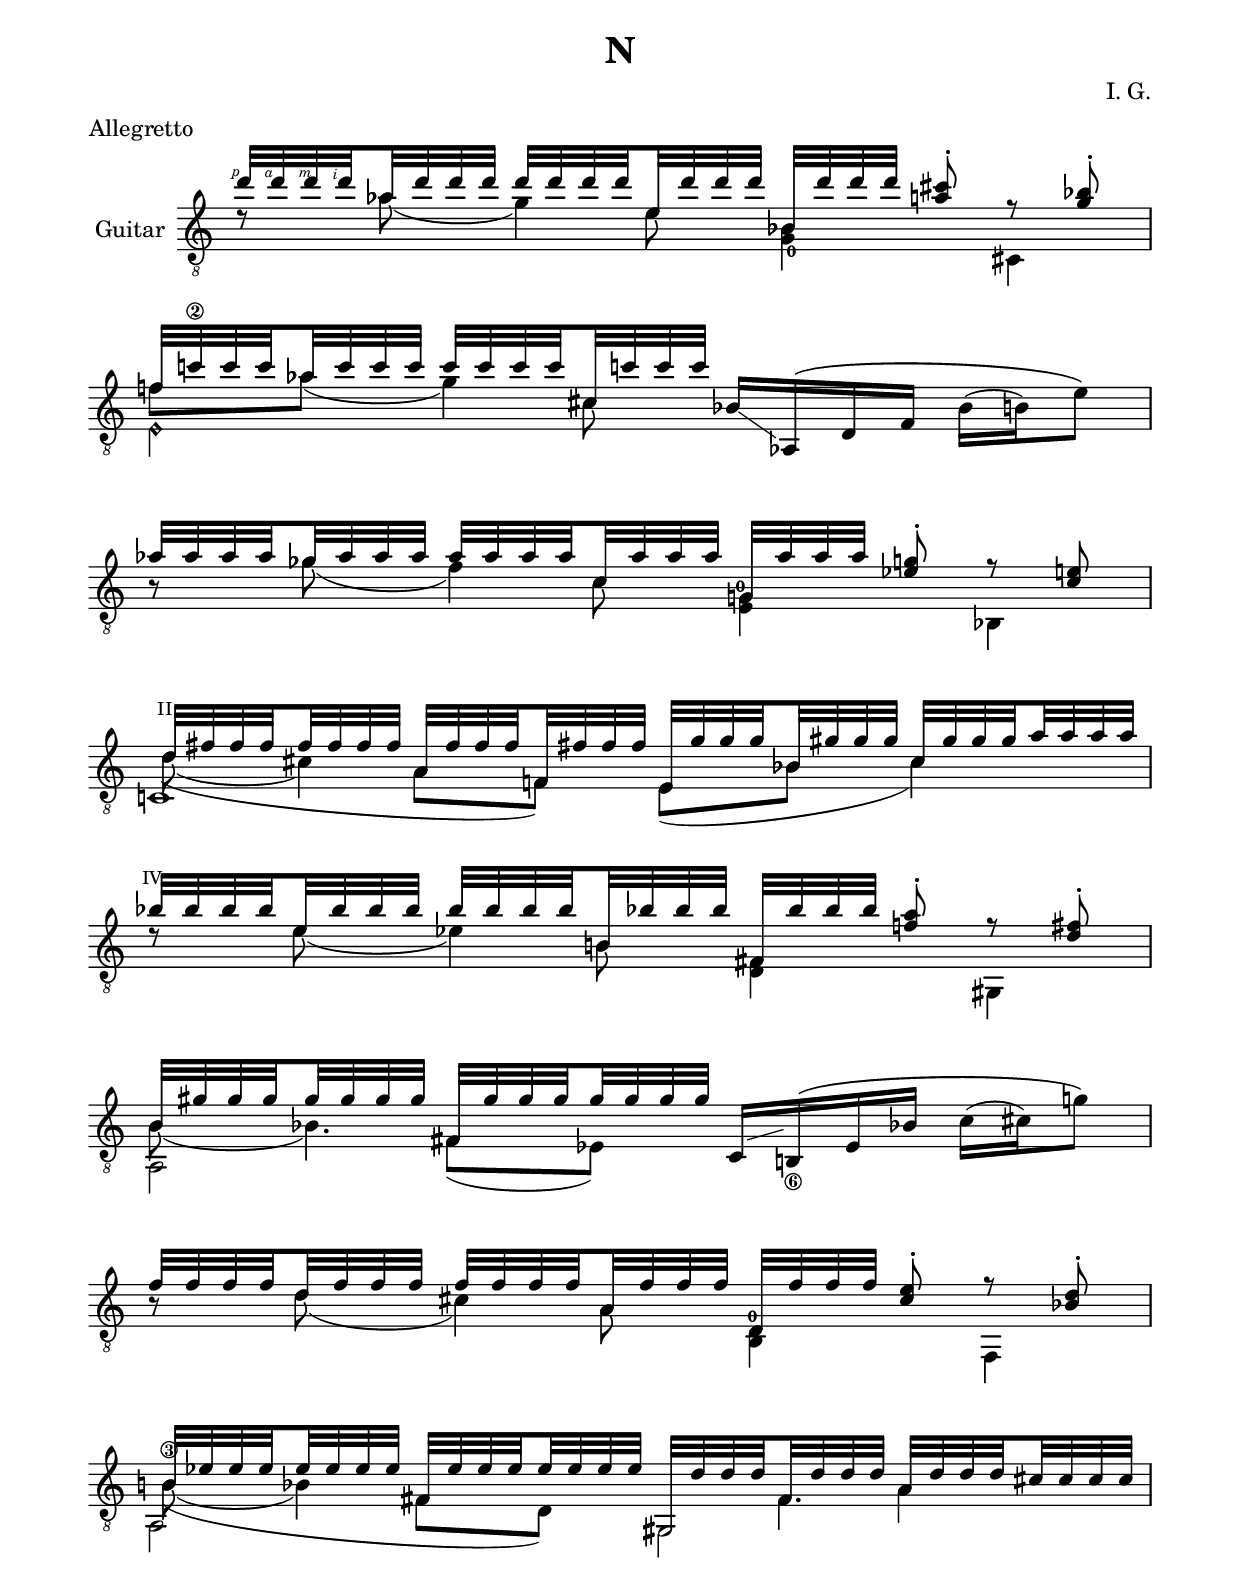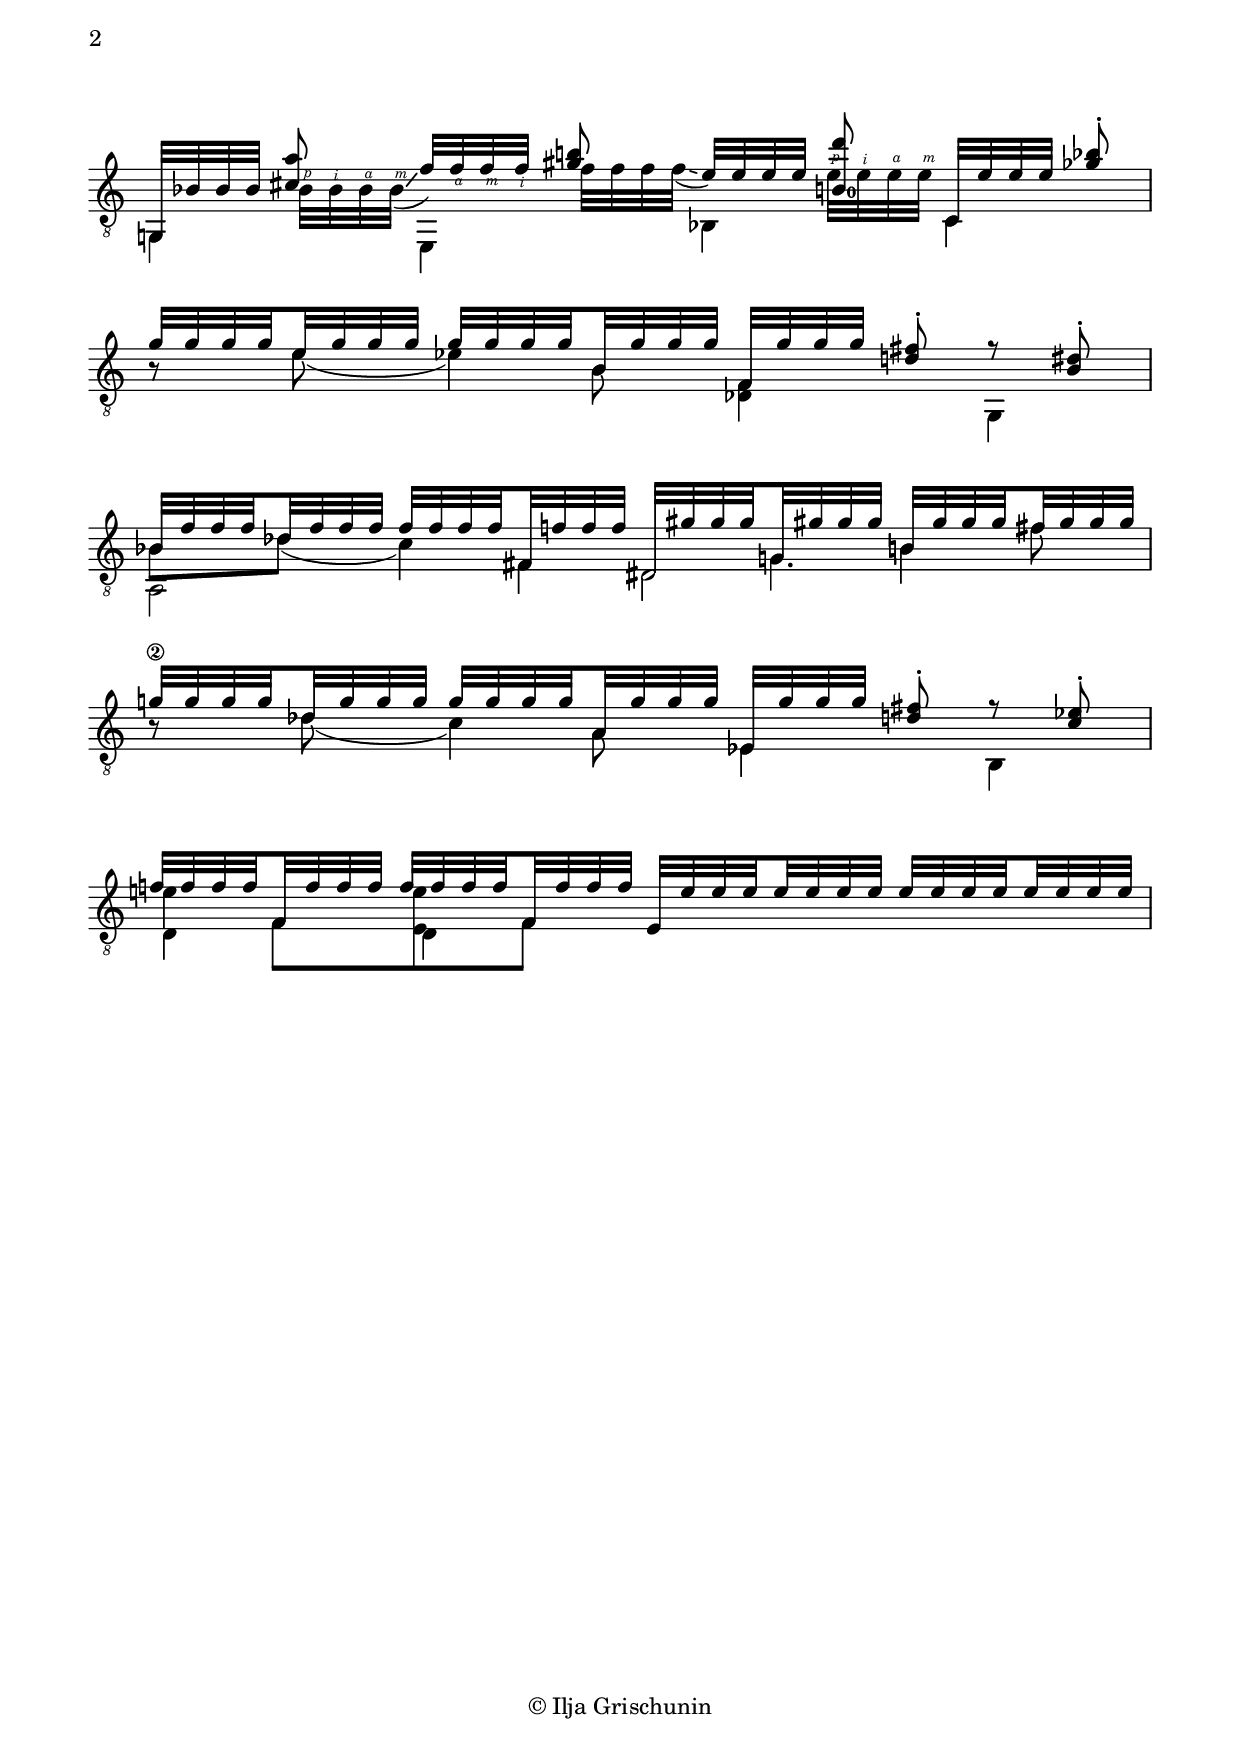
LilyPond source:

\version "2.19.15"

\language "deutsch"

\header {
  title = "N"
  meter = "Allegretto"
  composer = "I. G."
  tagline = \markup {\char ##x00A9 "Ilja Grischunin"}
}

\paper {
  #(set-paper-size "a4")
  top-markup-spacing.basic-distance = 5
  markup-system-spacing.basic-distance = 15
  top-system-spacing.basic-distance = 20
  system-system-spacing.basic-distance = 20
  score-system-spacing.basic-distance = 20
  last-bottom-spacing.basic-distance = 25

  %two-sided = ##t
  %inner-margin = 25
  %outer-margin = 15
  left-margin = 15
  right-margin = 15
}

\layout {
  \context {
    \Voice
    \override Glissando.thickness = #1.5
    \override Glissando.gap = #0.1
  }
  \context {
    \Score
    \remove "Bar_number_engraver"
  }
}
%%%%%%%%%%%%%%%%%%%%%%%%%%%%%%%%%%%%%%
#(define RH rightHandFinger)

xLV = #(define-music-function (parser location further) (number?) #{
  \once \override LaissezVibrerTie.X-extent = #'(0 . 0)
  \once \override LaissezVibrerTie.details.note-head-gap = #(/
                                                             further -2)
  \once \override LaissezVibrerTie.extra-offset = #(cons (/
                                                          further 2) 0)
         #})

stringNumberSpanner =
#(define-music-function (parser location StringNumber) (string?)
   #{
     \override TextSpanner.font-size = #-5
     \override TextSpanner.dash-fraction = #0.3
     \override TextSpanner.dash-period = #1.5
     \override TextSpanner.bound-details.right.arrow = ##t
     \override TextSpanner.arrow-width = #0.2
     \override TextSpanner.arrow-length = #0.7
     \override TextSpanner.bound-details.left.stencil-align-dir-y = #CENTER
     \override TextSpanner.bound-details.left.text = \markup { \circle \number #StringNumber }
   #})

stringNumSpan =
#(define-music-function (parser location StringNumber) (string?)
   #{
     \override TextSpanner.font-size = #-5
     \override TextSpanner.dash-fraction = #0.3
     \override TextSpanner.dash-period = #1.5
     %\override TextSpanner.bound-details.right.arrow = ##t
     %\override TextSpanner.arrow-width = #0.2
     %\override TextSpanner.arrow-length = #0.7
     \override TextSpanner.bound-details.left.stencil-align-dir-y = #CENTER
     \override TextSpanner.bound-details.left.text = \markup { \circle \number #StringNumber }
   #})

%%%%%%%%%%%%%%%%%%%%%%%%%%%%%%%%%%%%%%

global = {
  %\key d \major
  \time 4/4
  \override Staff.TimeSignature.stencil = ##f
}

ossia = \relative {
  \set Staff.fontSize = #-3
  \override Staff.StaffSymbol.staff-space = #(magstep -3)
  \override Staff.StaffSymbol.thickness = #(magstep -3)
  \global
  d''2~ d8 cis-. r b-. c!2 r
  \break
  as~ as8 g-. r e fis2 r
  \break
  b~ b8 a-. r fis-. as2 r
  \break
  f~ f8 e-. r d es2 d'4.( cis8)
  \break
  b4 f' e4. b'8 g2~ g8 fis-. r es-. f!2 as
}

classicalGuitar = \relative {
  \global
  <<
    {
      \set subdivideBeams = ##t
      \set baseMoment = #(ly:make-moment 1/8)
      \set beatStructure = #'(2 2 2 2)
      \override StrokeFinger.extra-offset = #'(-2.3 . 0.8)
      d''32\RH #1 d\RH #4 d\RH #3 d\RH #2 as d d d d d d d e, d' d d
      b, d' d d <a cis>8-.\noBeam r <g b>-.
    }
    \\
    {
      d8\rest as'( g4)
      \once\override Fingering.extra-offset = #'(0.3 . 1)
      <g,_0 b>4 cis,
    }
    \\
    {
      \voiceTwo
      s4. e'8 s2
    }
  >>
  <<
    {
      f!32 c'!\2 c c as c c c c c c c cis, c'! c c
    }
    \\
    {
      f,8 as( g4)
    }
    \\
    {
      \voiceTwo
      s4. cis,8
    }
    \\
    {
      \voiceTwo
      e,4\harmonic s
    }
  >>
  b'16-\markup {
    \postscript #"1.2 2.2 moveto 3.6 -2.5 rlineto stroke"
  } as,\( d f b( h) e8\)
  <<
    {
      \set subdivideBeams = ##t
      \set baseMoment = #(ly:make-moment 1/8)
      \set beatStructure = #'(2 2 2 2)
      as32 as as as ges as as as as as as as c, as' as as
      g, as' as as <es g>8-.\noBeam r <c e>
    }
    \\
    {
      h8\rest ges'( f4)
      \once\override Fingering.extra-offset = #'(-0.5 . -3)
      <e, g!-0>4 b
    }
    \\
    {
      \voiceTwo
      s4. c'8 s2
    }
  >>
  <<
    {
      \override TextScript.font-size = -2
      \once\override TextScript.extra-offset = #'(-0.5 . -1.5)
      d32^"II" fis fis fis fis fis fis fis
      a, fis' fis fis f,! fis'! fis fis
      e, g' g g b, gis' gis gis cis, gis' gis gis a a a a
    }
    \\
    {
      d,8( cis4) s8
    }
    \\
    {
      \voiceTwo
      \hideNotes
      \shape #'((0.8 . 0.3) (0 . 0) (0 . 0) (0 . 0)) Slur
      d4(\unHideNotes a8 f) e( b' cis4)
    }
    \\
    {
      \voiceTwo
      c,!1
    }
  >>
  <<
    {
      \once\override TextScript.extra-offset = #'(-0.7 . -1.5)
      b''32^"IV" b b b e, b' b b b b b b h,! b'! b b
      fis, b' b b <f! a>8-.\noBeam r <d fis>-.
    }
    \\
    {
      d8\rest e( es4) <d, fis> gis,
    }
    \\
    {
      \voiceTwo
      s4. h'8 s2
    }
  >>
  <<
    {
      h32 gis' gis gis gis gis gis gis fis, gis' gis gis gis gis gis gis
    }
    \\
    {
      h,8( b4.)
    }
    \\
    {
      \voiceTwo
      s4 fis8( es)
    }
    \\
    {
      \voiceTwo
      a,2
    }
  >>
  c16-\markup {
    \postscript #"1.7 1.2 moveto 3.5 1 rlineto stroke"
  } h!_\6\( es b'! c( cis) g'8\)
  \break
  <<
    {
      \set subdivideBeams = ##t
      \set baseMoment = #(ly:make-moment 1/8)
      \set beatStructure = #'(2 2 2 2)
      f32 f f f d f f f f f f f a, f' f f
      d, f' f f <cis e>8-.\noBeam r <b d>-.
    }
    \\
    {
      h8\rest d( cis4)
      \once\override Fingering.extra-offset = #'(-0.3 . -4.2)
      <h, d-0> f
    }
    \\
    {
      \voiceTwo
      s4. a'8 s2
    }
  >>
  \mergeDifferentlyHeadedOn
  \mergeDifferentlyDottedOn
  <<
    {
      h32 es es es es es es es fis, es' es es es es es es
      gis,, d'' d d fis, d' d d a d d d cis cis cis cis
    }
    \\
    {
      h!8\3( b4) s8 s4 a
    }
    \\
    {
      \voiceTwo
      \hideNotes
      \shape #'((1 . 0.8) (0 . 0) (0 . 0) (0 . 0)) Slur
      h4(\unHideNotes fis8 d) s8 fis4.
    }
    \\
    {
      \voiceTwo
      a,2 gis
    }
  >>
  <<
    {
      s8 <cis' a'> s <gis' h!> s 
      \once\override Fingering.extra-offset = #'(1.2 . 2.9)
      <h,!_0 d'>
    }
    \\
    {
      \voiceOne
      g,32[ b' b b]
      \voiceTwo
      \override StrokeFinger.extra-offset = #'(-1.3 . 1.5)
      b\RH #1 b\RH #2 b\RH #4 b\RH #3 (\glissando
      \voiceOne
      \override StrokeFinger.extra-offset = #'(-1.3 . -1.2)
      f')[ f\RH #4 f\RH #3 f\RH #2 ]
      \voiceTwo
      f f f f(\glissando
      \voiceOne
      e)[ e e e]
      \voiceTwo
      \override StrokeFinger.extra-offset = #'(-1.3 . 1.5)
      e\RH #1 e\RH #2 e\RH #4 e\RH #3
    }
    \\
    {
      \voiceTwo
      g,,!4 e b'
    }
  >>
  <<
    {
      c32 e' e e <ges b>8-.\noBeam
    }
    \\
    {
      c,,4
    }
  >>
  <<
    {
      g''32 g g g e g g g g g g g h, g' g g
      f, g' g g <d! fis>8-.\noBeam r <h dis>-.
    }
    \\
    {
      h8\rest e( es4) <des, f> g,
    }
    \\
    {
      \voiceTwo
      s4. h'8 s2
    }
  >>
  <<
    {
      b32 f' f f des f f f f f f f fis, f'! f f
      dis, gis' gis gis g,! gis'! gis gis h, gis' gis gis fis gis gis gis
    }
    \\
    {
      s2. s8 fis
    }
    \\
    {
      \voiceTwo
      b,8 des( c4) s h
    }
    \\
    {
      \voiceTwo
      s4. fis4 g4.
    }
    \\
    {
      \voiceTwo
      a,2 dis
    }
  >>
  <<
    {
      g'!32\2 g g g des g g g g g g g a, g' g g
      es, g' g g <d fis>8-.\noBeam r <c es>-.
    }
    \\
    {
      h8\rest des( c4) es, h
    }
    \\
    {
      \voiceTwo
      s4. a'8 s2
    }
  >>
  <<
    {
      f'!32 f f f f, f' f f f f f f f, f' f f
      e, e' e e e e e e e e e e e e e e
    }
    \\
    {
      e!4 e
    }
    \\
    {
      \voiceTwo
      s8 f, e f
    }
    \\
    {
      \voiceTwo
      d4 
      \once \override NoteColumn.force-hshift = #1.2
      d
    }
  >>
}

%%%%%%%%%%%%%%%%%%%%%%%%%%%%%%%%%%%%%%
\score {
  \new StaffGroup<<

    %\new Staff \ossia

    \new Staff \with {
      instrumentName = "Guitar"
    }
    {
      \clef "treble_8" \classicalGuitar
    }

  >>
}
